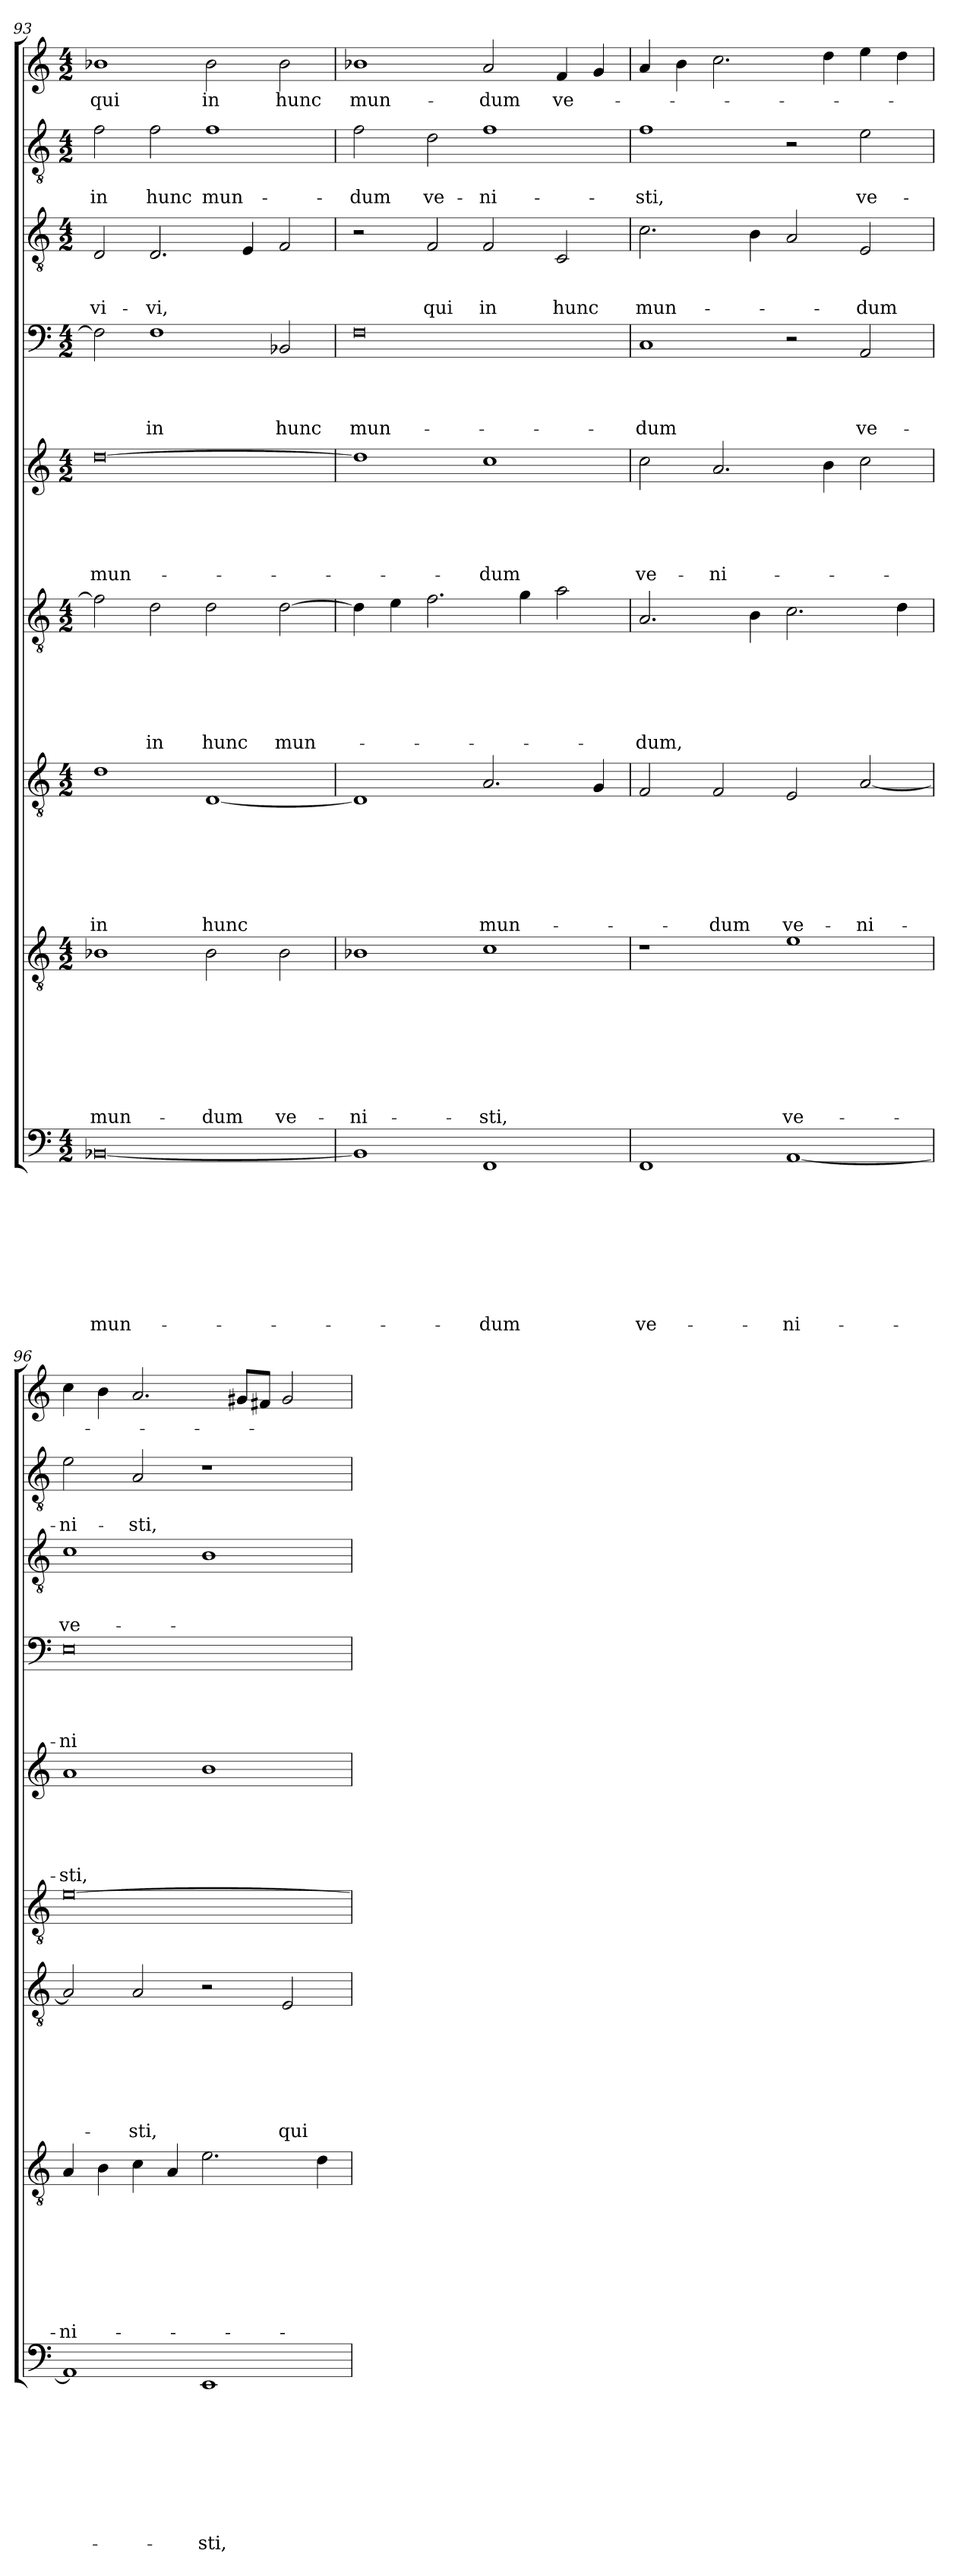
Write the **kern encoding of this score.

**kern	**text	**text	**text	**text	**text	**text	**text	**text	**text	**kern	**text	**text	**text	**text	**text	**text	**text	**text	**kern	**text	**text	**text	**text	**text	**text	**text	**kern	**text	**text	**text	**text	**text	**text	**kern	**text	**text	**text	**text	**text	**kern	**text	**text	**text	**text	**kern	**text	**text	**text	**kern	**text	**text	**kern	**text
*part9	*part9	*part9	*part9	*part9	*part9	*part9	*part9	*part9	*part9	*part8	*part8	*part8	*part8	*part8	*part8	*part8	*part8	*part8	*part7	*part7	*part7	*part7	*part7	*part7	*part7	*part7	*part6	*part6	*part6	*part6	*part6	*part6	*part6	*part5	*part5	*part5	*part5	*part5	*part5	*part4	*part4	*part4	*part4	*part4	*part3	*part3	*part3	*part3	*part2	*part2	*part2	*part1	*part1
*staff9	*staff9	*staff9	*staff9	*staff9	*staff9	*staff9	*staff9	*staff9	*staff9	*staff8	*staff8	*staff8	*staff8	*staff8	*staff8	*staff8	*staff8	*staff8	*staff7	*staff7	*staff7	*staff7	*staff7	*staff7	*staff7	*staff7	*staff6	*staff6	*staff6	*staff6	*staff6	*staff6	*staff6	*staff5	*staff5	*staff5	*staff5	*staff5	*staff5	*staff4	*staff4	*staff4	*staff4	*staff4	*staff3	*staff3	*staff3	*staff3	*staff2	*staff2	*staff2	*staff1	*staff1
!!LO:LB:g=z
*clefF4	*	*	*	*	*	*	*	*	*	*clefGv2	*	*	*	*	*	*	*	*	*clefGv2	*	*	*	*	*	*	*	*clefGv2	*	*	*	*	*	*	*clefG2	*	*	*	*	*	*clefF4	*	*	*	*	*clefGv2	*	*	*	*clefGv2	*	*	*clefG2	*
*k[]	*	*	*	*	*	*	*	*	*	*k[]	*	*	*	*	*	*	*	*	*k[]	*	*	*	*	*	*	*	*k[]	*	*	*	*	*	*	*k[]	*	*	*	*	*	*k[]	*	*	*	*	*k[]	*	*	*	*k[]	*	*	*k[]	*
*a:	*	*	*	*	*	*	*	*	*	*a:	*	*	*	*	*	*	*	*	*a:	*	*	*	*	*	*	*	*a:	*	*	*	*	*	*	*a:	*	*	*	*	*	*a:	*	*	*	*	*a:	*	*	*	*a:	*	*	*a:	*
*M4/2	*	*	*	*	*	*	*	*	*	*M4/2	*	*	*	*	*	*	*	*	*M4/2	*	*	*	*	*	*	*	*M4/2	*	*	*	*	*	*	*M4/2	*	*	*	*	*	*M4/2	*	*	*	*	*M4/2	*	*	*	*M4/2	*	*	*M4/2	*
=93	=93	=93	=93	=93	=93	=93	=93	=93	=93	=93	=93	=93	=93	=93	=93	=93	=93	=93	=93	=93	=93	=93	=93	=93	=93	=93	=93	=93	=93	=93	=93	=93	=93	=93	=93	=93	=93	=93	=93	=93	=93	=93	=93	=93	=93	=93	=93	=93	=93	=93	=93	=93	=93
!	!	!	!	!	!	!	!	!	!LO:LY:b	!	!	!	!	!	!	!	!	!LO:LY:b	!	!	!	!	!	!	!	!LO:LY:b	!	!	!	!	!	!	!	!	!	!	!	!	!LO:LY:b	!	!	!	!	!	!	!	!	!LO:LY:b	!	!	!LO:LY:b	!	!LO:LY:b
[0BB-X	.	.	.	.	.	.	.	.	mun-	1B-X	.	.	.	.	.	.	.	mun-	1d	.	.	.	.	.	.	in	2f\]	.	.	.	.	.	.	[0dd	.	.	.	.	mun-	2F\]	.	.	.	.	2D/	.	.	vi-	2f\	.	in	1b-X	qui
!	!	!	!	!	!	!	!	!	!	!	!	!	!	!	!	!	!	!	!	!	!	!	!	!	!	!	!	!	!	!	!	!	!LO:LY:b	!	!	!	!	!	!	!	!	!	!	!LO:LY:b	!	!	!	!LO:LY:b	!	!	!LO:LY:b	!	!
.	.	.	.	.	.	.	.	.	.	.	.	.	.	.	.	.	.	.	.	.	.	.	.	.	.	.	2d\	.	.	.	.	.	in	.	.	.	.	.	.	1F	.	.	.	in	2.D/	.	.	-vi,	2f\	.	hunc	.	.
!	!	!	!	!	!	!	!	!	!	!	!	!	!	!	!	!	!	!LO:LY:b	!	!	!	!	!	!	!	!LO:LY:b	!	!	!	!	!	!	!LO:LY:b	!	!	!	!	!	!	!	!	!	!	!	!	!	!	!	!	!	!LO:LY:b	!	!LO:LY:b
.	.	.	.	.	.	.	.	.	.	2B-\	.	.	.	.	.	.	.	-dum	[1D	.	.	.	.	.	.	hunc	2d\	.	.	.	.	.	hunc	.	.	.	.	.	.	.	.	.	.	.	.	.	.	.	1f	.	mun-	2b-\	in
.	.	.	.	.	.	.	.	.	.	.	.	.	.	.	.	.	.	.	.	.	.	.	.	.	.	.	.	.	.	.	.	.	.	.	.	.	.	.	.	.	.	.	.	.	4E/	.	.	.	.	.	.	.	.
!	!	!	!	!	!	!	!	!	!	!	!	!	!	!	!	!	!	!LO:LY:b	!	!	!	!	!	!	!	!	!	!	!	!	!	!	!LO:LY:b	!	!	!	!	!	!	!	!	!	!	!LO:LY:b	!	!	!	!	!	!	!	!	!LO:LY:b
.	.	.	.	.	.	.	.	.	.	2B-\	.	.	.	.	.	.	.	ve-	.	.	.	.	.	.	.	.	[2d\	.	.	.	.	.	mun-	.	.	.	.	.	.	2BB-X/	.	.	.	hunc	2F/	.	.	.	.	.	.	2b-\	hunc
=94	=94	=94	=94	=94	=94	=94	=94	=94	=94	=94	=94	=94	=94	=94	=94	=94	=94	=94	=94	=94	=94	=94	=94	=94	=94	=94	=94	=94	=94	=94	=94	=94	=94	=94	=94	=94	=94	=94	=94	=94	=94	=94	=94	=94	=94	=94	=94	=94	=94	=94	=94	=94	=94
!	!	!	!	!	!	!	!	!	!	!	!	!	!	!	!	!	!	!LO:LY:b	!	!	!	!	!	!	!	!	!	!	!	!	!	!	!	!	!	!	!	!	!	!	!	!	!	!LO:LY:b	!	!	!	!	!	!	!LO:LY:b	!	!LO:LY:b
1BB-]	.	.	.	.	.	.	.	.	.	1B-X	.	.	.	.	.	.	.	-ni-	1D]	.	.	.	.	.	.	.	4d\]	.	.	.	.	.	.	1dd]	.	.	.	.	.	0F	.	.	.	mun-	2r	.	.	.	2f\	.	-dum	1b-X	mun-
.	.	.	.	.	.	.	.	.	.	.	.	.	.	.	.	.	.	.	.	.	.	.	.	.	.	.	4e\	.	.	.	.	.	.	.	.	.	.	.	.	.	.	.	.	.	.	.	.	.	.	.	.	.	.
!	!	!	!	!	!	!	!	!	!	!	!	!	!	!	!	!	!	!	!	!	!	!	!	!	!	!	!	!	!	!	!	!	!	!	!	!	!	!	!	!	!	!	!	!	!	!	!	!LO:LY:b	!	!	!LO:LY:b	!	!
.	.	.	.	.	.	.	.	.	.	.	.	.	.	.	.	.	.	.	.	.	.	.	.	.	.	.	2.f\	.	.	.	.	.	.	.	.	.	.	.	.	.	.	.	.	.	2F/	.	.	qui	2d\	.	ve-	.	.
!	!	!	!	!	!	!	!	!	!LO:LY:b	!	!	!	!	!	!	!	!	!LO:LY:b	!	!	!	!	!	!	!	!LO:LY:b	!	!	!	!	!	!	!	!	!	!	!	!	!LO:LY:b	!	!	!	!	!	!	!	!	!LO:LY:b	!	!	!LO:LY:b	!	!LO:LY:b
1FF	.	.	.	.	.	.	.	.	-dum	1c	.	.	.	.	.	.	.	-sti,	2.A/	.	.	.	.	.	.	mun-	.	.	.	.	.	.	.	1cc	.	.	.	.	-dum	.	.	.	.	.	2F/	.	.	in	1f	.	-ni-	2a/	-dum
.	.	.	.	.	.	.	.	.	.	.	.	.	.	.	.	.	.	.	.	.	.	.	.	.	.	.	4g\	.	.	.	.	.	.	.	.	.	.	.	.	.	.	.	.	.	.	.	.	.	.	.	.	.	.
!	!	!	!	!	!	!	!	!	!	!	!	!	!	!	!	!	!	!	!	!	!	!	!	!	!	!	!	!	!	!	!	!	!	!	!	!	!	!	!	!	!	!	!	!	!	!	!	!LO:LY:b	!	!	!	!	!LO:LY:b
.	.	.	.	.	.	.	.	.	.	.	.	.	.	.	.	.	.	.	.	.	.	.	.	.	.	.	2a\	.	.	.	.	.	.	.	.	.	.	.	.	.	.	.	.	.	2C/	.	.	hunc	.	.	.	4f/	ve-
.	.	.	.	.	.	.	.	.	.	.	.	.	.	.	.	.	.	.	4G/	.	.	.	.	.	.	.	.	.	.	.	.	.	.	.	.	.	.	.	.	.	.	.	.	.	.	.	.	.	.	.	.	4g/	.
=95	=95	=95	=95	=95	=95	=95	=95	=95	=95	=95	=95	=95	=95	=95	=95	=95	=95	=95	=95	=95	=95	=95	=95	=95	=95	=95	=95	=95	=95	=95	=95	=95	=95	=95	=95	=95	=95	=95	=95	=95	=95	=95	=95	=95	=95	=95	=95	=95	=95	=95	=95	=95	=95
!	!	!	!	!	!	!	!	!	!LO:LY:b	!	!	!	!	!	!	!	!	!	!	!	!	!	!	!	!	!	!	!	!	!	!	!	!LO:LY:b	!	!	!	!	!	!LO:LY:b	!	!	!	!	!LO:LY:b	!	!	!	!LO:LY:b	!	!	!LO:LY:b	!	!
1FF	.	.	.	.	.	.	.	.	ve-	1r	.	.	.	.	.	.	.	.	2F/	.	.	.	.	.	.	.	2.A/	.	.	.	.	.	-dum,	2cc\	.	.	.	.	ve-	1C	.	.	.	-dum	2.c\	.	.	mun-	1f	.	-sti,	4a/	.
.	.	.	.	.	.	.	.	.	.	.	.	.	.	.	.	.	.	.	.	.	.	.	.	.	.	.	.	.	.	.	.	.	.	.	.	.	.	.	.	.	.	.	.	.	.	.	.	.	.	.	.	4b\	.
!	!	!	!	!	!	!	!	!	!	!	!	!	!	!	!	!	!	!	!	!	!	!	!	!	!	!LO:LY:b	!	!	!	!	!	!	!	!	!	!	!	!	!LO:LY:b	!	!	!	!	!	!	!	!	!	!	!	!	!	!
.	.	.	.	.	.	.	.	.	.	.	.	.	.	.	.	.	.	.	2F/	.	.	.	.	.	.	-dum	.	.	.	.	.	.	.	2.a/	.	.	.	.	-ni-	.	.	.	.	.	.	.	.	.	.	.	.	2.cc\	.
.	.	.	.	.	.	.	.	.	.	.	.	.	.	.	.	.	.	.	.	.	.	.	.	.	.	.	4B\	.	.	.	.	.	.	.	.	.	.	.	.	.	.	.	.	.	4B\	.	.	.	.	.	.	.	.
!	!	!	!	!	!	!	!	!	!LO:LY:b	!	!	!	!	!	!	!	!	!LO:LY:b	!	!	!	!	!	!	!	!LO:LY:b	!	!	!	!	!	!	!	!	!	!	!	!	!	!	!	!	!	!	!	!	!	!	!	!	!	!	!
[1AA	.	.	.	.	.	.	.	.	-ni-	1e	.	.	.	.	.	.	.	ve-	2E/	.	.	.	.	.	.	ve-	2.c\	.	.	.	.	.	.	.	.	.	.	.	.	2r	.	.	.	.	2A/	.	.	.	2r	.	.	.	.
.	.	.	.	.	.	.	.	.	.	.	.	.	.	.	.	.	.	.	.	.	.	.	.	.	.	.	.	.	.	.	.	.	.	4b\	.	.	.	.	.	.	.	.	.	.	.	.	.	.	.	.	.	4dd\	.
!	!	!	!	!	!	!	!	!	!	!	!	!	!	!	!	!	!	!	!	!	!	!	!	!	!	!LO:LY:b	!	!	!	!	!	!	!	!	!	!	!	!	!	!	!	!	!	!LO:LY:b	!	!	!	!LO:LY:b	!	!	!LO:LY:b	!	!
.	.	.	.	.	.	.	.	.	.	.	.	.	.	.	.	.	.	.	[2A/	.	.	.	.	.	.	-ni-	.	.	.	.	.	.	.	2cc\	.	.	.	.	.	2AA/	.	.	.	ve-	2E/	.	.	-dum	2e\	.	ve-	4ee\	.
.	.	.	.	.	.	.	.	.	.	.	.	.	.	.	.	.	.	.	.	.	.	.	.	.	.	.	4d\	.	.	.	.	.	.	.	.	.	.	.	.	.	.	.	.	.	.	.	.	.	.	.	.	4dd\	.
=96	=96	=96	=96	=96	=96	=96	=96	=96	=96	=96	=96	=96	=96	=96	=96	=96	=96	=96	=96	=96	=96	=96	=96	=96	=96	=96	=96	=96	=96	=96	=96	=96	=96	=96	=96	=96	=96	=96	=96	=96	=96	=96	=96	=96	=96	=96	=96	=96	=96	=96	=96	=96	=96
!	!	!	!	!	!	!	!	!	!	!	!	!	!	!	!	!	!	!LO:LY:b	!	!	!	!	!	!	!	!	!	!	!	!	!	!	!	!	!	!	!	!	!LO:LY:b	!	!	!	!	!LO:LY:b	!	!	!	!LO:LY:b	!	!	!LO:LY:b	!	!
1AA]	.	.	.	.	.	.	.	.	.	4A/	.	.	.	.	.	.	.	-ni-	2A/]	.	.	.	.	.	.	.	[0e	.	.	.	.	.	.	1a	.	.	.	.	-sti,	0E	.	.	.	-ni-	1c	.	.	ve-	2e\	.	-ni-	4cc\	.
.	.	.	.	.	.	.	.	.	.	4B\	.	.	.	.	.	.	.	.	.	.	.	.	.	.	.	.	.	.	.	.	.	.	.	.	.	.	.	.	.	.	.	.	.	.	.	.	.	.	.	.	.	4b\	.
!	!	!	!	!	!	!	!	!	!	!	!	!	!	!	!	!	!	!	!	!	!	!	!	!	!	!LO:LY:b	!	!	!	!	!	!	!	!	!	!	!	!	!	!	!	!	!	!	!	!	!	!	!	!	!LO:LY:b	!	!
.	.	.	.	.	.	.	.	.	.	4c\	.	.	.	.	.	.	.	.	2A/	.	.	.	.	.	.	-sti,	.	.	.	.	.	.	.	.	.	.	.	.	.	.	.	.	.	.	.	.	.	.	2A/	.	-sti,	2.a/	.
.	.	.	.	.	.	.	.	.	.	4A/	.	.	.	.	.	.	.	.	.	.	.	.	.	.	.	.	.	.	.	.	.	.	.	.	.	.	.	.	.	.	.	.	.	.	.	.	.	.	.	.	.	.	.
!	!	!	!	!	!	!	!	!	!LO:LY:b	!	!	!	!	!	!	!	!	!	!	!	!	!	!	!	!	!	!	!	!	!	!	!	!	!	!	!	!	!	!	!	!	!	!	!	!	!	!	!	!	!	!	!	!
1EE	.	.	.	.	.	.	.	.	-sti,	2.e\	.	.	.	.	.	.	.	.	2r	.	.	.	.	.	.	.	.	.	.	.	.	.	.	1b	.	.	.	.	.	.	.	.	.	.	1B	.	.	.	1r	.	.	.	.
.	.	.	.	.	.	.	.	.	.	.	.	.	.	.	.	.	.	.	.	.	.	.	.	.	.	.	.	.	.	.	.	.	.	.	.	.	.	.	.	.	.	.	.	.	.	.	.	.	.	.	.	8g#/L	.
.	.	.	.	.	.	.	.	.	.	.	.	.	.	.	.	.	.	.	.	.	.	.	.	.	.	.	.	.	.	.	.	.	.	.	.	.	.	.	.	.	.	.	.	.	.	.	.	.	.	.	.	8f#/J	.
!	!	!	!	!	!	!	!	!	!	!	!	!	!	!	!	!	!	!	!	!	!	!	!	!	!	!LO:LY:b	!	!	!	!	!	!	!	!	!	!	!	!	!	!	!	!	!	!	!	!	!	!	!	!	!	!	!
.	.	.	.	.	.	.	.	.	.	.	.	.	.	.	.	.	.	.	2E/	.	.	.	.	.	.	qui	.	.	.	.	.	.	.	.	.	.	.	.	.	.	.	.	.	.	.	.	.	.	.	.	.	2g#/	.
.	.	.	.	.	.	.	.	.	.	4d\	.	.	.	.	.	.	.	.	.	.	.	.	.	.	.	.	.	.	.	.	.	.	.	.	.	.	.	.	.	.	.	.	.	.	.	.	.	.	.	.	.	.	.
=	=	=	=	=	=	=	=	=	=	=	=	=	=	=	=	=	=	=	=	=	=	=	=	=	=	=	=	=	=	=	=	=	=	=	=	=	=	=	=	=	=	=	=	=	=	=	=	=	=	=	=	=	=
*-	*-	*-	*-	*-	*-	*-	*-	*-	*-	*-	*-	*-	*-	*-	*-	*-	*-	*-	*-	*-	*-	*-	*-	*-	*-	*-	*-	*-	*-	*-	*-	*-	*-	*-	*-	*-	*-	*-	*-	*-	*-	*-	*-	*-	*-	*-	*-	*-	*-	*-	*-	*-	*-
